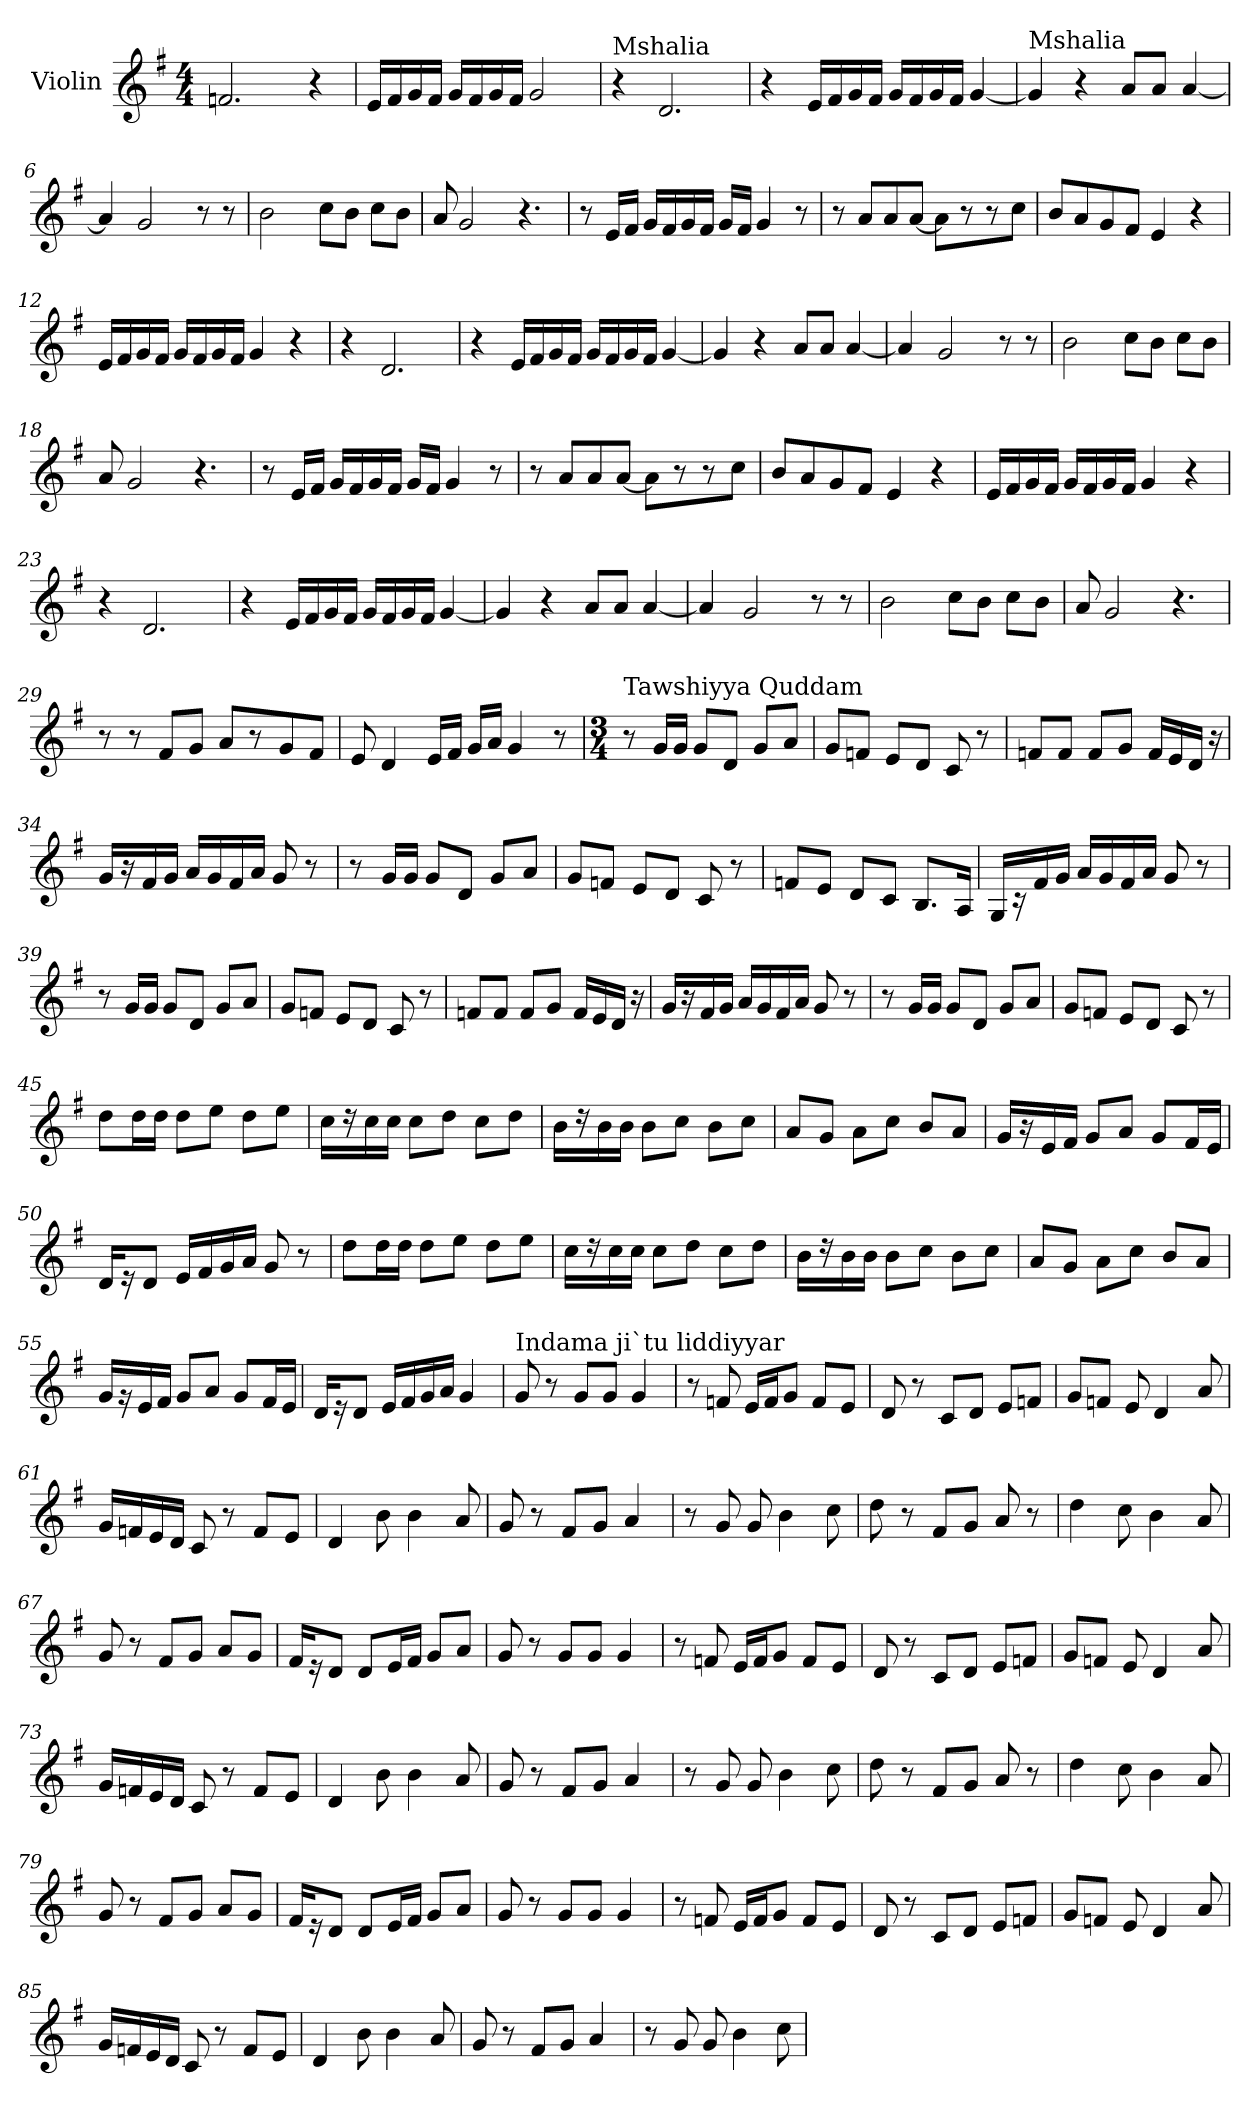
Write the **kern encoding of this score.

**kern
*part1
*staff1
*I"Violin
*clefG2
*k[f#]
*G:
*M4/4
*MM80
=1
2.fn/
4r
=2
16ei/LL
16f#i/
16gi/
16f#/JJ
16g/LL
16f#/
16g/
16f#/JJ
2g/
=3
!LO:TX:a:t=Mshalia
4r
2.d/
=4
4r
16ei/LL
16f#i/
16gi/
16f#/JJ
16g/LL
16f#/
16g/
16f#/JJ
[4g/
!!LO:LB:g=z
=5
!LO:TX:a:t=Mshalia
4g/]
4r
8a/L
8a/J
[4a/
=6
4a/]
2g/
8r
8r
=7
2b\
8cc\L
8b\J
8cc\L
8b\J
=8
8a/
2g/
4.r
=9
8r
16ei/LL
16f#i/JJ
16gi/LL
16f#/
16g/
16f#/JJ
16g/LL
16f#/JJ
4g/
8r
!!LO:LB:g=z
=10
8r
8a/L
8a/
[8a/J
8a\L]
8r
8r
8cc\J
=11
8bj/L
8aj/
8gj/
8f#/J
4e/
4r
=12
16ei/LL
16f#i/
16gi/
16f#/JJ
16g/LL
16f#/
16g/
16f#/JJ
4g/
4r
=13
4r
2.d/
!!LO:LB:g=z
=14
4r
16ei/LL
16f#i/
16gi/
16f#/JJ
16g/LL
16f#/
16g/
16f#/JJ
[4g/
=15
4g/]
4r
8a/L
8a/J
[4a/
=16
4a/]
2g/
8r
8r
=17
2b\
8cc\L
8b\J
8cc\L
8b\J
=18
8a/
2g/
4.r
!!LO:LB:g=z
=19
8r
16ei/LL
16f#i/JJ
16gi/LL
16f#/
16g/
16f#/JJ
16g/LL
16f#/JJ
4g/
8r
=20
8r
8a/L
8a/
[8a/J
8a\L]
8r
8r
8cc\J
=21
8bj/L
8aj/
8gj/
8f#/J
4e/
4r
=22
16ei/LL
16f#i/
16gi/
16f#/JJ
16g/LL
16f#/
16g/
16f#/JJ
4g/
4r
!!LO:LB:g=z
=23
4r
2.d/
=24
4r
16ei/LL
16f#i/
16gi/
16f#/JJ
16g/LL
16f#/
16g/
16f#/JJ
[4g/
=25
4g/]
4r
8a/L
8a/J
[4a/
=26
4a/]
2g/
8r
8r
=27
2b\
8cc\L
8b\J
8cc\L
8b\J
!!LO:LB:g=z
=28
8a/
2g/
4.r
=29
8r
8r
8f#/L
8g/J
8a/L
8r
8g/
8f#/J
=30
8e/
4d/
16ei/LL
16f#i/JJ
16gi/LL
16a/JJ
4g/
8r
=31
*M3/4
!LO:TX:a:t=Tawshiyya Quddam
8r
16g/LL
16g/JJ
8g/L
8d/J
8g/L
8a/J
=32
8g/L
8fnZ/J
8eZ/L
8dZ/J
8cV/
8r
!!LO:PB:g=z
=33
8fn/L
8f/J
8f/L
8g/J
16fZ/LL
16eZ/
16dZ/JJ
16r
=34
16g/LL
16r
16f#/
16g/JJ
16a/LL
16g/
16f#/
16a/JJ
8g/
8r
=35
8r
16g/LL
16g/JJ
8g/L
8d/J
8g/L
8a/J
=36
8g/L
8fnZ/J
8eZ/L
8dZ/J
8cV/
8r
!!LO:LB:g=z
=37
8fnZ/L
8eZ/J
8dZ/L
8cV/J
8.B/L
16A/Jk
!!LO:PB:g=z
=38
16G/LL
16r
16f#/
16g/JJ
16a/LL
16g/
16f#/
16a/JJ
8g/
8r
=39
8r
16g/LL
16g/JJ
8g/L
8d/J
8g/L
8a/J
=40
8g/L
8fnZ/J
8eZ/L
8dZ/J
8cV/
8r
=41
8fn/L
8f/J
8f/L
8g/J
16fZ/LL
16eZ/
16dZ/JJ
16r
!!LO:LB:g=z
=42
16g/LL
16r
16f#/
16g/JJ
16a/LL
16g/
16f#/
16a/JJ
8g/
8r
=43
8r
16g/LL
16g/JJ
8g/L
8d/J
8g/L
8a/J
=44
8g/L
8fnZ/J
8eZ/L
8dZ/J
8cV/
8r
=45
8dd\L
16dd\L
16dd\JJ
8dd\L
8ee\J
8dd\L
8ee\J
=46
16cc\LL
16r
16cc\
16cc\JJ
8cc\L
8dd\J
8cc\L
8dd\J
!!LO:LB:g=z
=47
16b\LL
16r
16b\
16b\JJ
8b\L
8cc\J
8b\L
8cc\J
=48
8a/L
8g/J
8a\L
8cc\J
8b/L
8a/J
=49
16g/LL
16r
16ei/
16f#i/JJ
8gi/L
8a/J
8g/L
16f#/L
16e/JJ
=50
16d/KL
16r
8d/J
16ei/LL
16f#i/
16gi/
16a/JJ
8g/
8r
=51
8dd\L
16dd\L
16dd\JJ
8dd\L
8ee\J
8dd\L
8ee\J
!!LO:LB:g=z
=52
16cc\LL
16r
16cc\
16cc\JJ
8cc\L
8dd\J
8cc\L
8dd\J
=53
16b\LL
16r
16b\
16b\JJ
8b\L
8cc\J
8b\L
8cc\J
=54
8a/L
8g/J
8a\L
8cc\J
8b/L
8a/J
=55
16g/LL
16r
16ei/
16f#i/JJ
8gi/L
8a/J
8g/L
16f#/L
16e/JJ
=56
16d/KL
16r
8d/J
16ei/LL
16f#i/
16gi/
16a/JJ
4g/
!!LO:LB:g=z
=57
!LO:TX:a:t=Indama ji`tu liddiyyar
8g/
8r
8g/L
8g/J
4g/
=58
8r
8fn/
16e/LL
16f/J
8g/J
8f/L
8e/J
=59
8d/
8r
8c/L
8d/J
8e/L
8fn/J
=60
8g/L
8fnZ/J
8eZ/
4dZ/
8a/
=61
16g/LL
16fnZ/
16eZ/
16dZ/JJ
8cV/
8r
8f/L
8e/J
!!LO:LB:g=z
=62
4d/
8b\
4b\
8a/
=63
8g/
8r
8f#/L
8g/J
4a/
=64
8r
8g/
8g/
4b\
8cc\
=65
8dd\
8r
8f#/L
8g/J
8a/
8r
=66
4dd\
8cc\
4b\
8a/
=67
8g/
8r
8f#/L
8g/J
8a/L
8g/J
!!LO:LB:g=z
=68
16f#/KL
16r
8d/J
8d/L
16ei/L
16f#i/JJ
8gi/L
8a/J
=69
8g/
8r
8g/L
8g/J
4g/
=70
8r
8fn/
16e/LL
16f/J
8g/J
8f/L
8e/J
=71
8d/
8r
8c/L
8d/J
8e/L
8fn/J
=72
8g/L
8fnZ/J
8eZ/
4dZ/
8a/
!!LO:LB:g=z
=73
16g/LL
16fnZ/
16eZ/
16dZ/JJ
8cV/
8r
8f/L
8e/J
=74
4d/
8b\
4b\
8a/
=75
8g/
8r
8f#/L
8g/J
4a/
=76
8r
8g/
8g/
4b\
8cc\
=77
8dd\
8r
8f#/L
8g/J
8a/
8r
=78
4dd\
8cc\
4b\
8a/
!!LO:PB:g=z
=79
8g/
8r
8f#/L
8g/J
8a/L
8g/J
=80
16f#/KL
16r
8d/J
8d/L
16ei/L
16f#i/JJ
8gi/L
8a/J
=81
8g/
8r
8g/L
8g/J
4g/
=82
8r
8fn/
16e/LL
16f/J
8g/J
8f/L
8e/J
=83
8d/
8r
8c/L
8d/J
8e/L
8fn/J
!!LO:LB:g=z
=84
8g/L
8fnZ/J
8eZ/
4dZ/
8a/
=85
16g/LL
16fnZ/
16eZ/
16dZ/JJ
8cV/
8r
8f/L
8e/J
=86
4d/
8b\
4b\
8a/
=87
8g/
8r
8f#/L
8g/J
4a/
=88
8r
8g/
8g/
4b\
8cc\
=
*-
